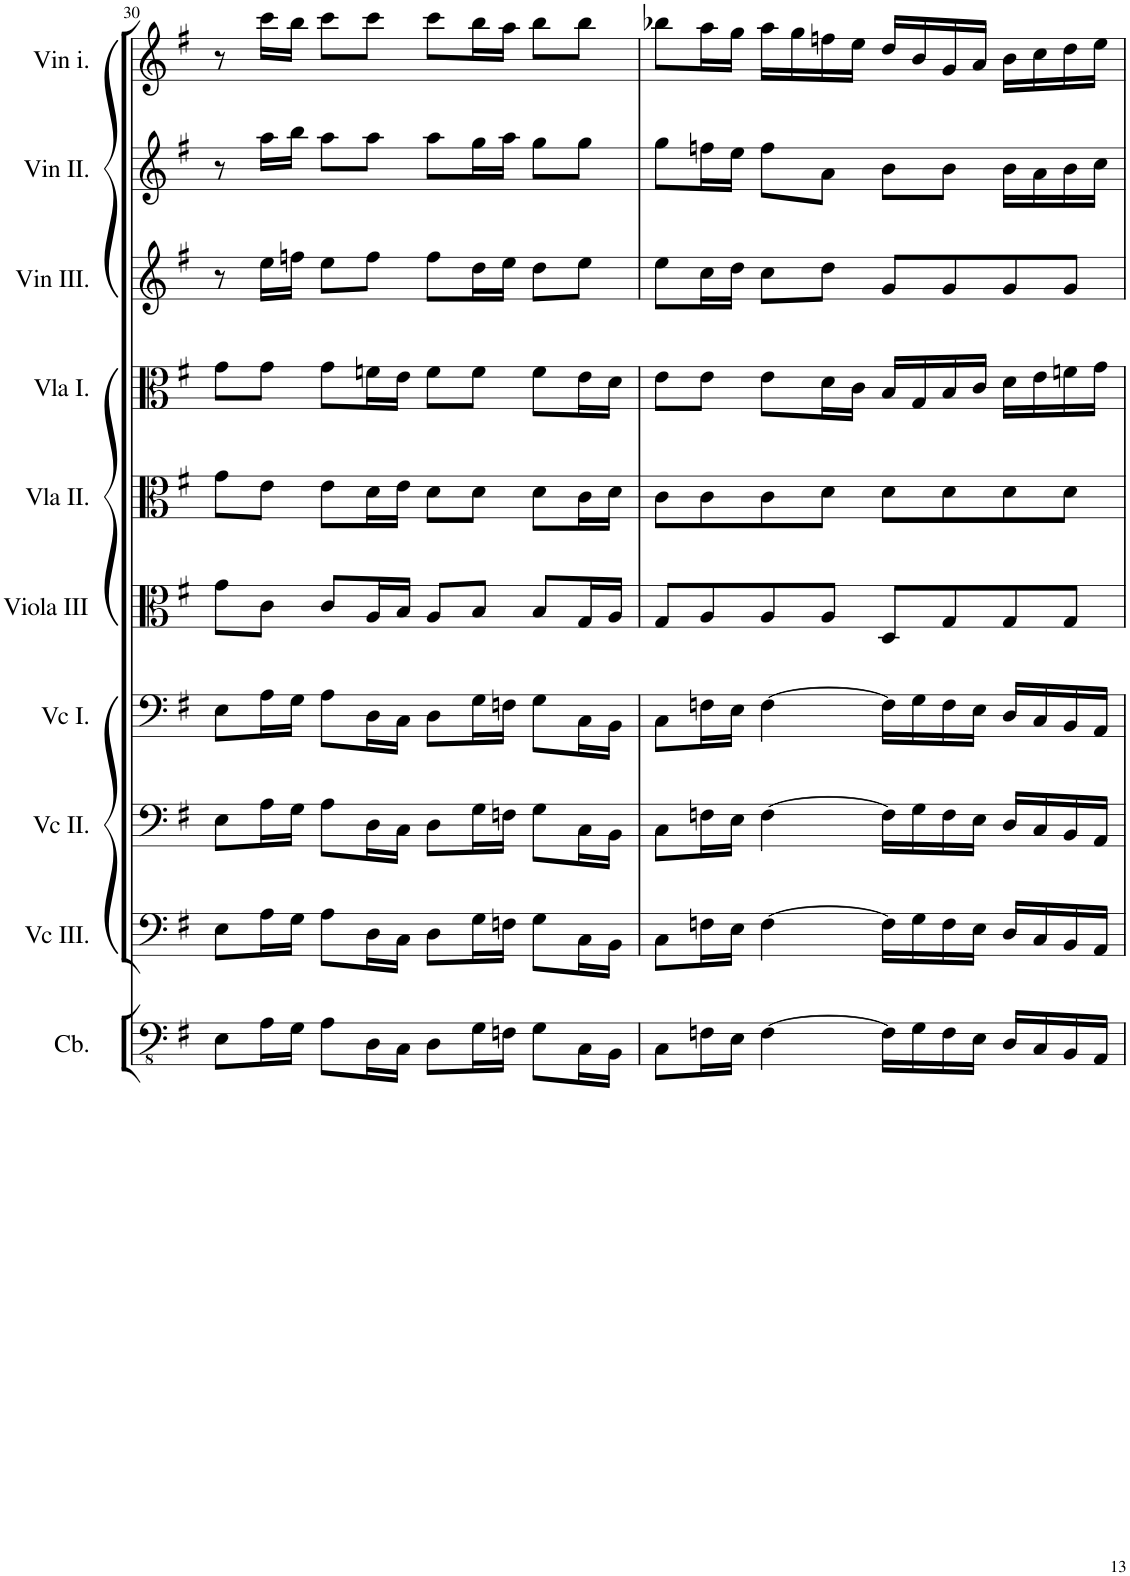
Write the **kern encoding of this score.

**kern	**kern	**kern	**kern	**kern	**kern	**kern	**kern	**kern	**kern
*part10	*part9	*part8	*part7	*part6	*part5	*part4	*part3	*part2	*part1
*staff10	*staff9	*staff8	*staff7	*staff6	*staff5	*staff4	*staff3	*staff2	*staff1
*I"Contrabass	*I"Violoncello III	*I"Violoncello II	*I"Violoncello I	*I"Viola III	*I"Viola II	*I"Viola I	*I"Violin III	*I"Violin II	*I"Violin I
*I'Cb.	*I'Vc III.	*I'Vc II.	*I'Vc I.	*I'Viola III	*I'Vla II.	*I'Vla I.	*I'Vin III.	*I'Vin II.	*I'Vin i.
!!LO:PB:g=z
*clefFv4	*clefF4	*clefF4	*clefF4	*clefC3	*clefC3	*clefC3	*clefG2	*clefG2	*clefG2
*ITrd7c12	*	*	*	*	*	*	*	*	*
*k[f#]	*k[f#]	*k[f#]	*k[f#]	*k[f#]	*k[f#]	*k[f#]	*k[f#]	*k[f#]	*k[f#]
*M4/4	*M4/4	*M4/4	*M4/4	*M4/4	*M4/4	*M4/4	*M4/4	*M4/4	*M4/4
=30	=30	=30	=30	=30	=30	=30	=30	=30	=30
8EE\L	8E\L	8E\L	8E\L	8g\L	8g\L	8g\L	8r	8r	8r
16AA\L	16A\L	16A\L	16A\L	8c\J	8e\J	8g\J	16ee\LL	16aa\LL	16ccc\LL
16GG\JJ	16G\JJ	16G\JJ	16G\JJ	.	.	.	16ffn\JJ	16bb\JJ	16bb\JJ
8AA\L	8A\L	8A\L	8A\L	8c/L	8e\L	8g\L	8ee\L	8aa\L	8ccc\L
16DD\L	16D\L	16D\L	16D\L	16A/L	16d\L	16fn\L	8ff\J	8aa\J	8ccc\J
16CC\JJ	16C\JJ	16C\JJ	16C\JJ	16B/JJ	16e\JJ	16e\JJ	.	.	.
8DD\L	8D\L	8D\L	8D\L	8A/L	8d\L	8f\L	8ff\L	8aa\L	8ccc\L
16GG\L	16G\L	16G\L	16G\L	8B/J	8d\J	8f\J	16dd\L	16gg\L	16bb\L
16FFn\JJ	16Fn\JJ	16Fn\JJ	16Fn\JJ	.	.	.	16ee\JJ	16aa\JJ	16aa\JJ
8GG\L	8G\L	8G\L	8G\L	8B/L	8d\L	8f\L	8dd\L	8gg\L	8bb\L
16CC\L	16C\L	16C\L	16C\L	16G/L	16c\L	16e\L	8ee\J	8gg\J	8bb\J
16BBB\JJ	16BB\JJ	16BB\JJ	16BB\JJ	16A/JJ	16d\JJ	16d\JJ	.	.	.
=31	=31	=31	=31	=31	=31	=31	=31	=31	=31
8CC\L	8C\L	8C\L	8C\L	8G/L	8c\L	8e\L	8ee\L	8gg\L	8bb-X\L
16FFn\L	16Fn\L	16Fn\L	16Fn\L	8A/	8c\	8e\J	16cc\L	16ffn\L	16aa\L
16EE\JJ	16E\JJ	16E\JJ	16E\JJ	.	.	.	16dd\JJ	16ee\JJ	16gg\JJ
[4FF\	[4F\	[4F\	[4F\	8A/	8c\	8e\L	8cc\L	8ff\L	16aa\LL
.	.	.	.	.	.	.	.	.	16gg\
.	.	.	.	8A/J	8d\J	16d\L	8dd\J	8a\J	16ffn\
.	.	.	.	.	.	16c\JJ	.	.	16ee\JJ
16FF\LL]	16F\LL]	16F\LL]	16F\LL]	8D/L	8d\L	16B/LL	8g/L	8b\L	16dd/LL
16GG\	16G\	16G\	16G\	.	.	16G/	.	.	16b/
16FF\	16F\	16F\	16F\	8G/	8d\	16B/	8g/	8b\J	16g/
16EE\JJ	16E\JJ	16E\JJ	16E\JJ	.	.	16c/JJ	.	.	16a/JJ
16DD/LL	16D/LL	16D/LL	16D/LL	8G/	8d\	16d\LL	8g/	16b\LL	16b\LL
16CC/	16C/	16C/	16C/	.	.	16e\	.	16a\	16cc\
16BBB/	16BB/	16BB/	16BB/	8G/J	8d\J	16fn\	8g/J	16b\	16dd\
16AAA/JJ	16AA/JJ	16AA/JJ	16AA/JJ	.	.	16g\JJ	.	16cc\JJ	16ee\JJ
=	=	=	=	=	=	=	=	=	=
*-	*-	*-	*-	*-	*-	*-	*-	*-	*-
